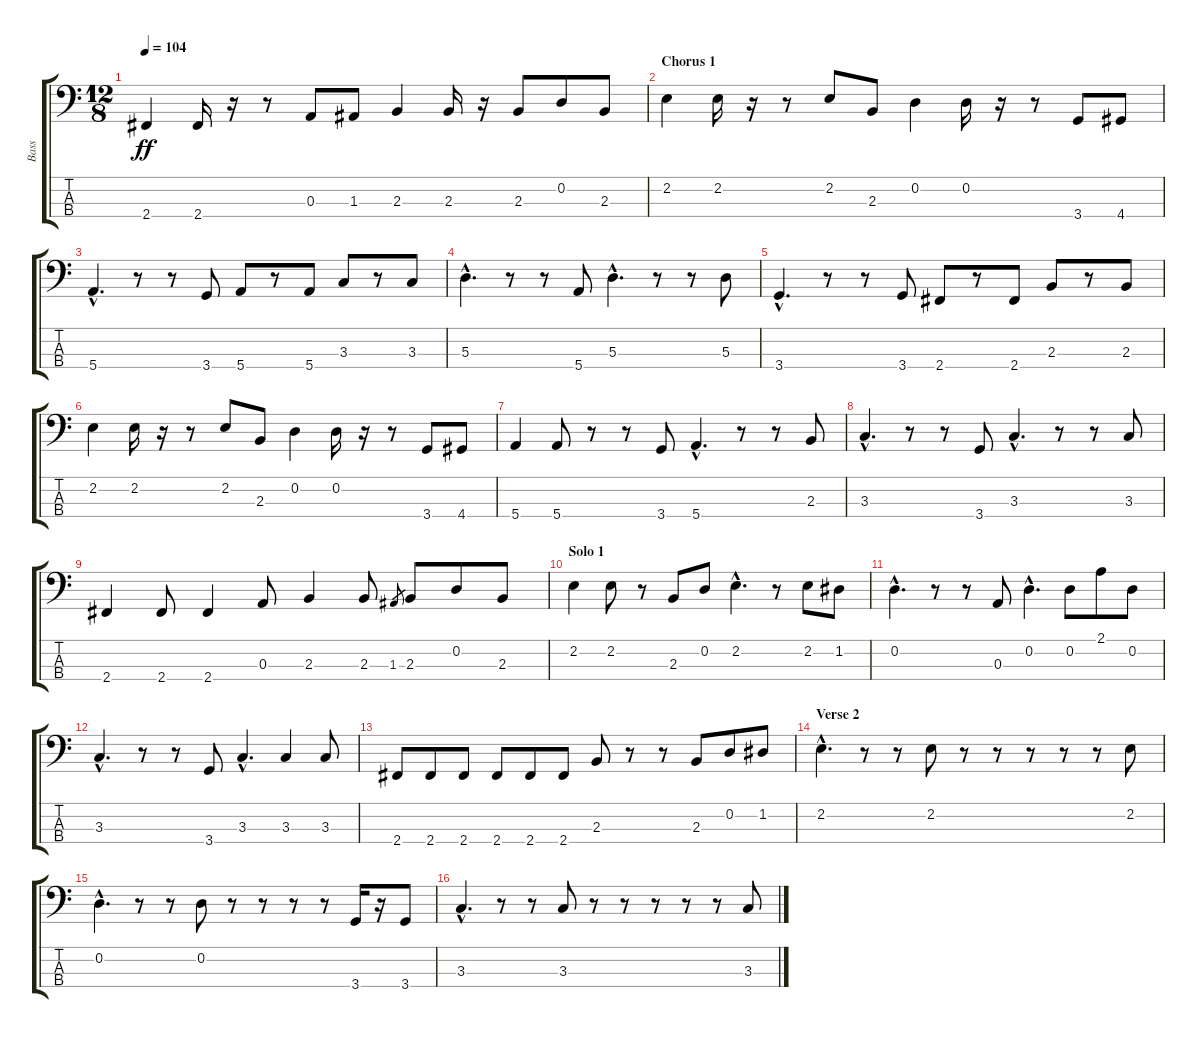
\track ("Bass" "Bass") {instrument fretlessbass}
\staff {score tabs}
\tuning (G2 D2 A1 E1) {hide}
\ts (12 8)
\tempo 104
\clef f4
\ks c
2.4.4{dy ff} 2.4.16 r.16 r.8 0.3.8 1.3.8 2.3.4 2.3.16 r.16 2.3.8 0.2.8 2.3.8 |
\section ("" "Chorus 1")
2.2.4 2.2.16 r.16 r.8 2.2.8 2.3.8 0.2.4 0.2.16 r.16 r.8 3.4.8 4.4.8 |
5.4{hac}.4{d} r.8 r.8 3.4.8 5.4.8 r.8 5.4.8 3.3.8 r.8 3.3.8 |
5.3{hac}.4{d} r.8 r.8 5.4.8 5.3{hac}.4{d} r.8 r.8 5.3.8 |
3.4{hac}.4{d} r.8 r.8 3.4.8 2.4.8 r.8 2.4.8 2.3.8 r.8 2.3.8 |
2.2.4 2.2.16 r.16 r.8 2.2.8 2.3.8 0.2.4 0.2.16 r.16 r.8 3.4.8 4.4.8 |
5.4.4 5.4.8 r.8 r.8 3.4.8 5.4{hac}.4{d} r.8 r.8 2.3.8 |
3.3{hac}.4{d} r.8 r.8 3.4.8 3.3{hac}.4{d} r.8 r.8 3.3.8 |
2.4.4 2.4.8 2.4.4 0.3.8 2.3.4 2.3.8 1.3.8{gr} 2.3.8 0.2.8 2.3.8 |
\section ("" "Solo 1")
2.2.4 2.2.8 r.8 2.3.8 0.2.8 2.2{hac}.4{d} r.8 2.2.8 1.2.8 |
0.2{hac}.4{d} r.8 r.8 0.3.8 0.2{hac}.4{d} 0.2.8 2.1.8 0.2.8 |
3.3{hac}.4{d} r.8 r.8 3.4.8 3.3{hac}.4{d} 3.3.4 3.3.8 |
2.4.8 2.4.8 2.4.8 2.4.8 2.4.8 2.4.8 2.3.8 r.8 r.8 2.3.8 0.2.8 1.2.8 |
\section ("" "Verse 2")
2.2{hac}.4{d} r.8 r.8 2.2.8 r.8 r.8 r.8 r.8 r.8 2.2.8 |
0.2{hac}.4{d} r.8 r.8 0.2.8 r.8 r.8 r.8 r.8 3.4.16 r.16 3.4.8 |
3.3{hac}.4{d} r.8 r.8 3.3.8 r.8 r.8 r.8 r.8 r.8 3.3.8
